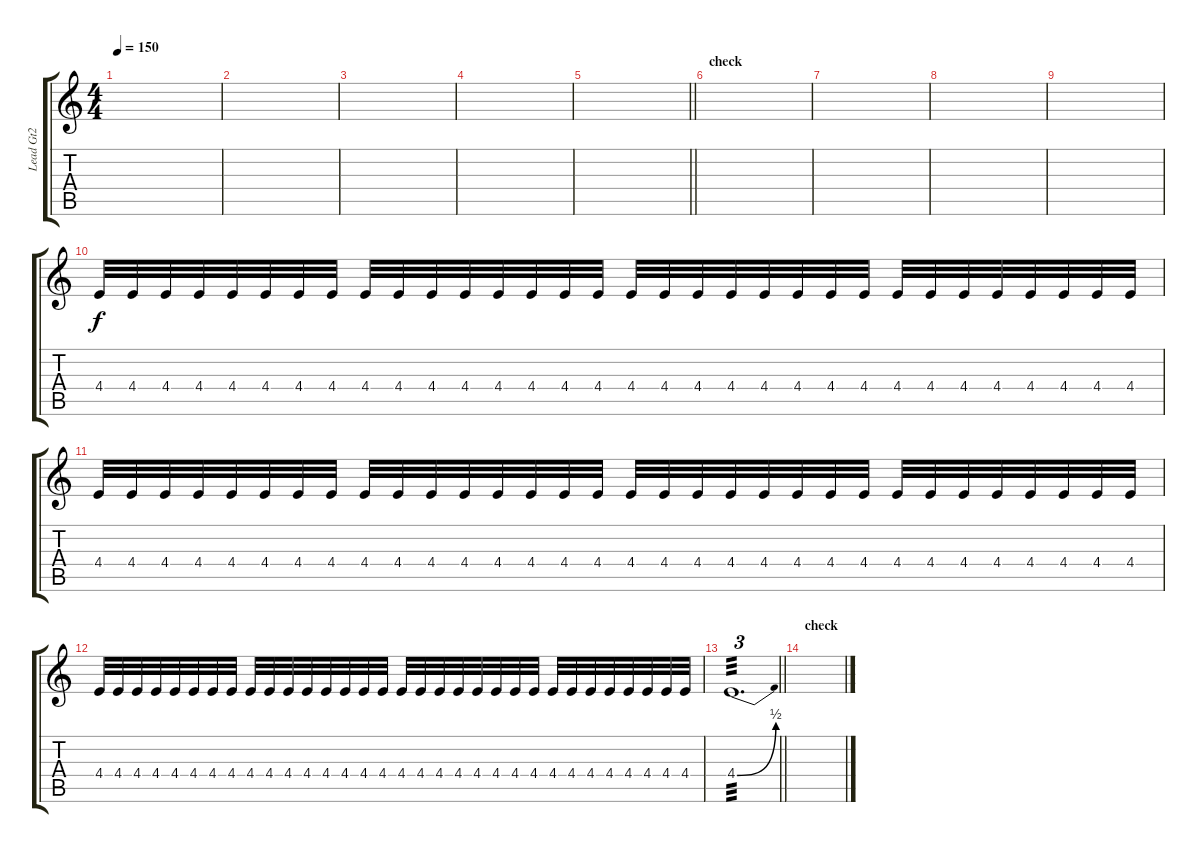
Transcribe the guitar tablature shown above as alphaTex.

\track ("Lead Gt2" "Lead Gt2") {instrument distortionguitar}
\staff {score tabs}
\tuning (D4 A3 F3 C3 G2 C2) {hide}
\ts (4 4)
\tempo 150
\clef g2
\ks c
|
|
|
|
\barLineRight lightlight
|
\section ("" "check")
|
|
|
|
4.4.32 4.4.32 4.4.32 4.4.32 4.4.32 4.4.32 4.4.32 4.4.32 4.4.32 4.4.32 4.4.32 4.4.32 4.4.32 4.4.32 4.4.32 4.4.32 4.4.32 4.4.32 4.4.32 4.4.32 4.4.32 4.4.32 4.4.32 4.4.32 4.4.32 4.4.32 4.4.32 4.4.32 4.4.32 4.4.32 4.4.32 4.4.32 |
4.4.32 4.4.32 4.4.32 4.4.32 4.4.32 4.4.32 4.4.32 4.4.32 4.4.32 4.4.32 4.4.32 4.4.32 4.4.32 4.4.32 4.4.32 4.4.32 4.4.32 4.4.32 4.4.32 4.4.32 4.4.32 4.4.32 4.4.32 4.4.32 4.4.32 4.4.32 4.4.32 4.4.32 4.4.32 4.4.32 4.4.32 4.4.32 |
4.4.32 4.4.32 4.4.32 4.4.32 4.4.32 4.4.32 4.4.32 4.4.32 4.4.32 4.4.32 4.4.32 4.4.32 4.4.32 4.4.32 4.4.32 4.4.32 4.4.32 4.4.32 4.4.32 4.4.32 4.4.32 4.4.32 4.4.32 4.4.32 4.4.32 4.4.32 4.4.32 4.4.32 4.4.32 4.4.32 4.4.32 4.4.32 |
\barLineRight lightlight
4.4{be (bend 0 0 60 2)}.1{d tu (3 2) tp 3} |
\section ("" "check")
